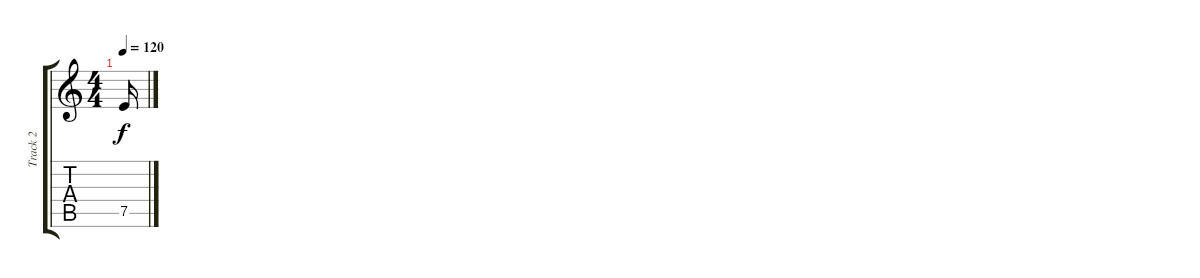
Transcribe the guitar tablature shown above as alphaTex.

\track ("Track 2" "Track 2") {instrument overdrivenguitar}
\staff {score tabs}
\tuning (E4 B3 G3 D3 A2 E2) {hide}
\ts (4 4)
\tempo 120
\clef g2
\ks c
7.5.16{dy f}
